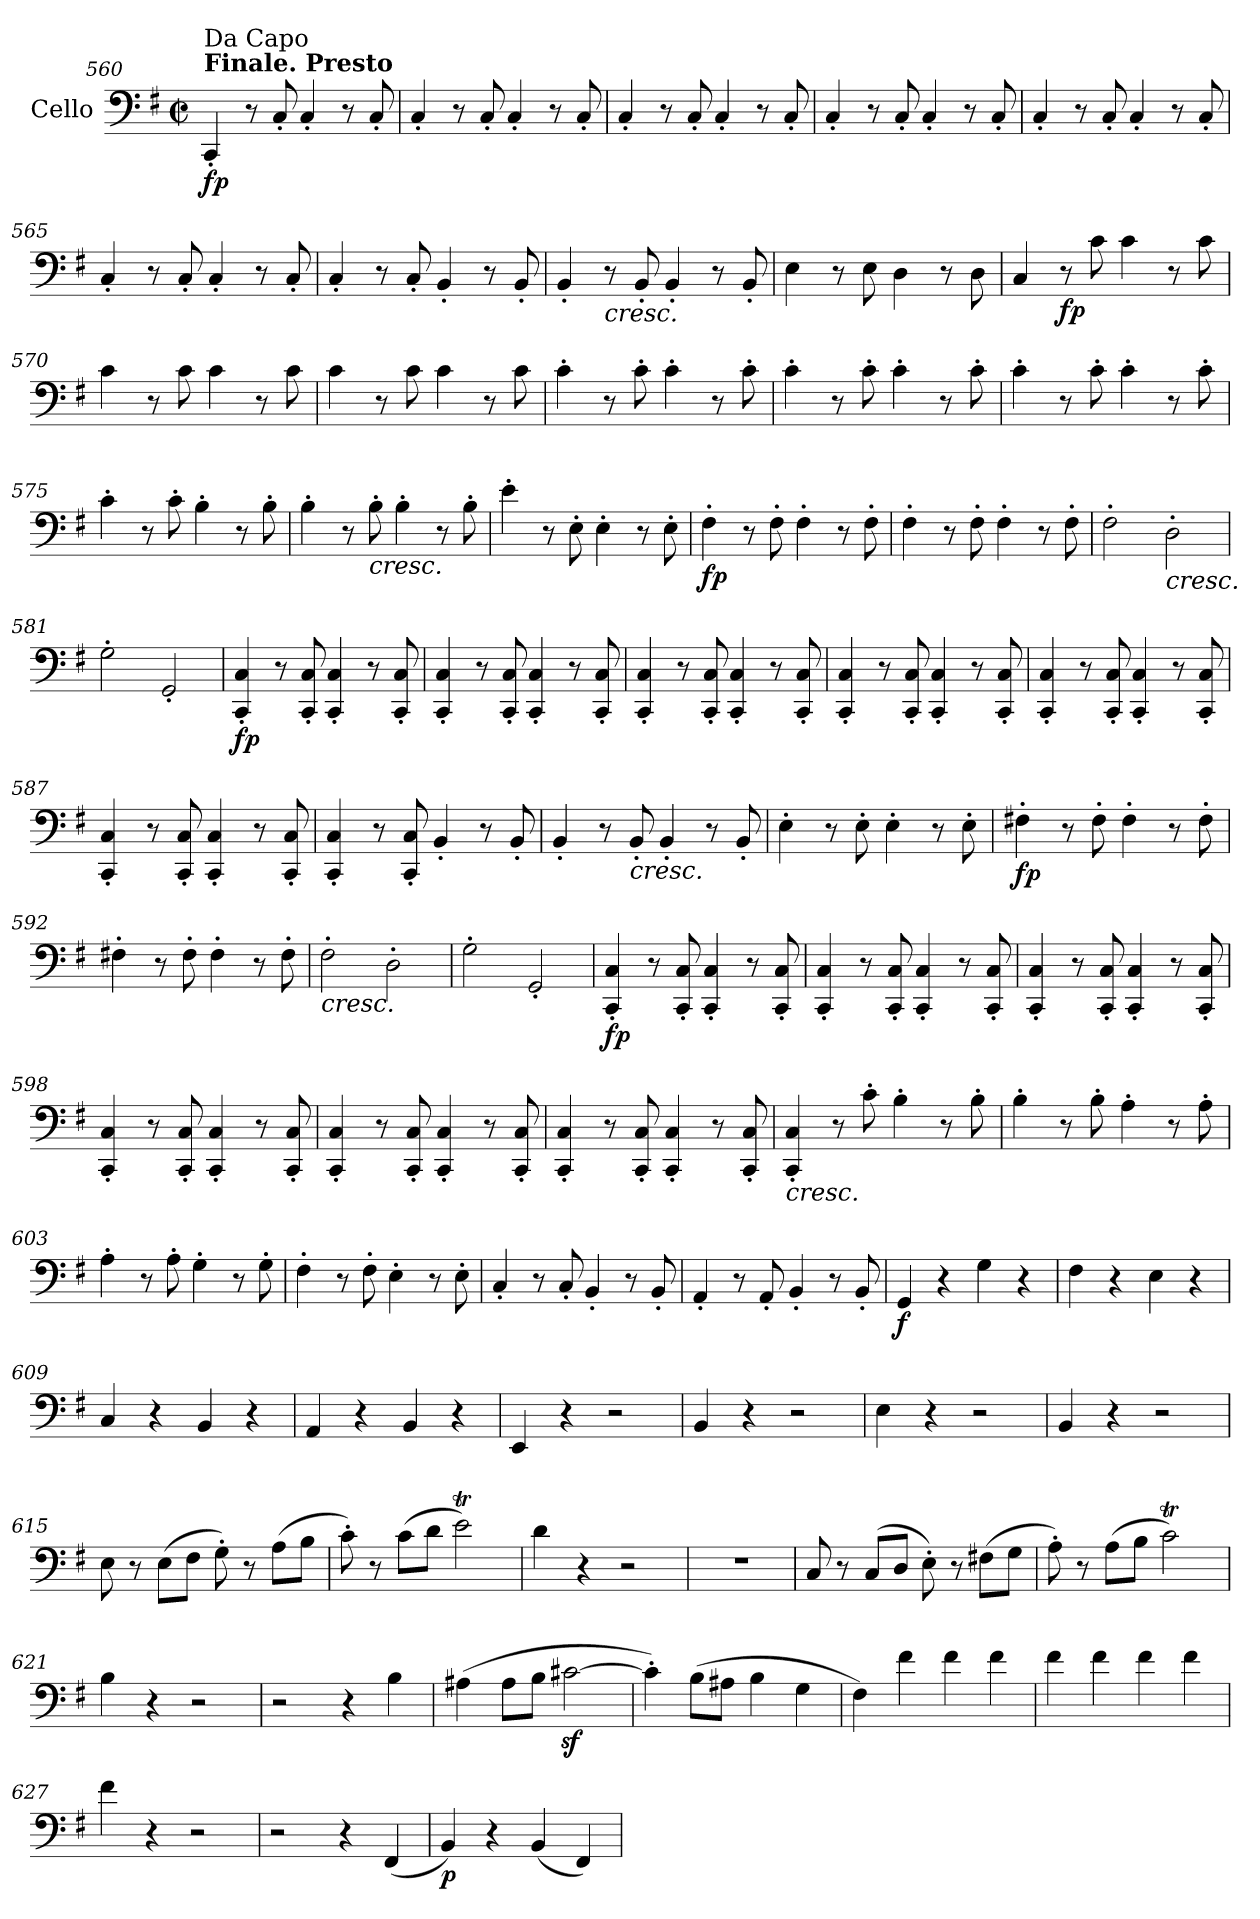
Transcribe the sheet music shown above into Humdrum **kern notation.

**kern	**dynam
*part1	*part1
*staff1	*staff1
*I"Cello	*
*clefF4	*
*k[f#]	*
*e:	*
*M2/2	*
*met(c|)	*
=560	=560
!LO:TX:a:B:t=Finale. Presto	!
!LO:TX:a:t=Da Capo	!
4CC'	fp
8r	.
8C'	.
4C'	.
8r	.
8C'	.
=561	=561
4C'	.
8r	.
8C'	.
4C'	.
8r	.
8C'	.
=562	=562
4C'	.
8r	.
8C'	.
4C'	.
8r	.
8C'	.
=563	=563
4C'	.
8r	.
8C'	.
4C'	.
8r	.
8C'	.
=564	=564
4C'	.
8r	.
8C'	.
4C'	.
8r	.
8C'	.
=565	=565
4C'	.
8r	.
8C'	.
4C'	.
8r	.
8C'	.
=566	=566
4C'	.
8r	.
8C'	.
4BB'	.
8r	.
8BB'	.
=567	=567
4BB'	.
!LO:TX:b:i:t=cresc.	!
8r	.
8BB'	.
4BB'	.
8r	.
8BB'	.
=568	=568
4E	.
8r	.
8E	.
4D	.
8r	.
8D	.
=569	=569
4C	.
8r	fp
8c	.
4c	.
8r	.
8c	.
=570	=570
4c	.
8r	.
8c	.
4c	.
8r	.
8c	.
=571	=571
4c	.
8r	.
8c	.
4c	.
8r	.
8c	.
=572	=572
4c'	.
8r	.
8c'	.
4c'	.
8r	.
8c'	.
=573	=573
4c'	.
8r	.
8c'	.
4c'	.
8r	.
8c'	.
=574	=574
4c'	.
8r	.
8c'	.
4c'	.
8r	.
8c'	.
=575	=575
4c'	.
8r	.
8c'	.
4B'	.
8r	.
8B'	.
=576	=576
4B'	.
8r	.
!LO:TX:b:i:t=cresc.	!
8B'	.
4B'	.
8r	.
8B'	.
=577	=577
4e'	.
8r	.
8E'	.
4E'	.
8r	.
8E'	.
=578	=578
4F#'	fp
8r	.
8F#'	.
4F#'	.
8r	.
8F#'	.
=579	=579
4F#'	.
8r	.
8F#'	.
4F#'	.
8r	.
8F#'	.
=580	=580
2F#'	.
!LO:TX:b:i:t=cresc.	!
2D'	.
=581	=581
2G'	.
2GG'	.
=582	=582
4CC' 4C'	fp
8r	.
8CC' 8C'	.
4CC' 4C'	.
8r	.
8CC' 8C'	.
=583	=583
4CC' 4C'	.
8r	.
8CC' 8C'	.
4CC' 4C'	.
8r	.
8CC' 8C'	.
=584	=584
4CC' 4C'	.
8r	.
8CC' 8C'	.
4CC' 4C'	.
8r	.
8CC' 8C'	.
=585	=585
4CC' 4C'	.
8r	.
8CC' 8C'	.
4CC' 4C'	.
8r	.
8CC' 8C'	.
=586	=586
4CC' 4C'	.
8r	.
8CC' 8C'	.
4CC' 4C'	.
8r	.
8CC' 8C'	.
=587	=587
4CC' 4C'	.
8r	.
8CC' 8C'	.
4CC' 4C'	.
8r	.
8CC' 8C'	.
=588	=588
4CC' 4C'	.
8r	.
8CC' 8C'	.
4BB'	.
8r	.
8BB'	.
=589	=589
4BB'	.
8r	.
!LO:TX:b:i:t=cresc.	!
8BB'	.
4BB'	.
8r	.
8BB'	.
=590	=590
4E'	.
8r	.
8E'	.
4E'	.
8r	.
8E'	.
=591	=591
4F#X'	fp
8r	.
8F#'	.
4F#'	.
8r	.
8F#'	.
=592	=592
4F#X'	.
8r	.
8F#'	.
4F#'	.
8r	.
8F#'	.
=593	=593
!LO:TX:b:i:t=cresc.	!
2F#'	.
2D'	.
=594	=594
2G'	.
2GG'	.
=595	=595
4CC' 4C'	fp
8r	.
8CC' 8C'	.
4CC' 4C'	.
8r	.
8CC' 8C'	.
=596	=596
4CC' 4C'	.
8r	.
8CC' 8C'	.
4CC' 4C'	.
8r	.
8CC' 8C'	.
=597	=597
4CC' 4C'	.
8r	.
8CC' 8C'	.
4CC' 4C'	.
8r	.
8CC' 8C'	.
=598	=598
4CC' 4C'	.
8r	.
8CC' 8C'	.
4CC' 4C'	.
8r	.
8CC' 8C'	.
=599	=599
4CC' 4C'	.
8r	.
8CC' 8C'	.
4CC' 4C'	.
8r	.
8CC' 8C'	.
=600	=600
4CC' 4C'	.
8r	.
8CC' 8C'	.
4CC' 4C'	.
8r	.
8CC' 8C'	.
=601	=601
!LO:TX:b:i:t=cresc.	!
4CC' 4C'	.
8r	.
8c'	.
4B'	.
8r	.
8B'	.
=602	=602
4B'	.
8r	.
8B'	.
4A'	.
8r	.
8A'	.
=603	=603
4A'	.
8r	.
8A'	.
4G'	.
8r	.
8G'	.
=604	=604
4F#'	.
8r	.
8F#'	.
4E'	.
8r	.
8E'	.
=605	=605
4C'	.
8r	.
8C'	.
4BB'	.
8r	.
8BB'	.
=606	=606
4AA'	.
8r	.
8AA'	.
4BB'	.
8r	.
8BB'	.
=607	=607
4GG	f
4r	.
4G	.
4r	.
=608	=608
4F#	.
4r	.
4E	.
4r	.
=609	=609
4C	.
4r	.
4BB	.
4r	.
=610	=610
4AA	.
4r	.
4BB	.
4r	.
=611	=611
4EE	.
4r	.
2r	.
=612	=612
4BB	.
4r	.
2r	.
=613	=613
4E	.
4r	.
2r	.
=614	=614
4BB	.
4r	.
2r	.
=615	=615
8E	.
8r	.
(8EL	.
8F#J	.
8G')	.
8r	.
(8AL	.
8BJ	.
=616	=616
8c')	.
8r	.
(8cL	.
8dJ	.
2eT)	.
=617	=617
4d	.
4r	.
2r	.
=618	=618
1r	.
=619	=619
8C	.
8r	.
(<8CL	.
8DJ	.
8E')	.
8r	.
(8F#XL	.
8GJ	.
=620	=620
8A')	.
8r	.
(8AL	.
8BJ	.
2cT)	.
=621	=621
4B	.
4r	.
2r	.
=622	=622
2r	.
4r	.
4B	.
=623	=623
(4A#X	.
8A#L	.
8BJ	.
[2c#Xz	.
=624	=624
4c#'])	.
(8BL	.
8A#XJ	.
4B	.
4G	.
=625	=625
4F#)	.
4f#	.
4f#	.
4f#	.
=626	=626
4f#	.
4f#	.
4f#	.
4f#	.
=627	=627
4f#	.
4r	.
2r	.
=628	=628
2r	.
4r	.
(4FF#	.
=629	=629
4BB)	p
4r	.
(4BB	.
4FF#)	.
=	=
*-	*-
